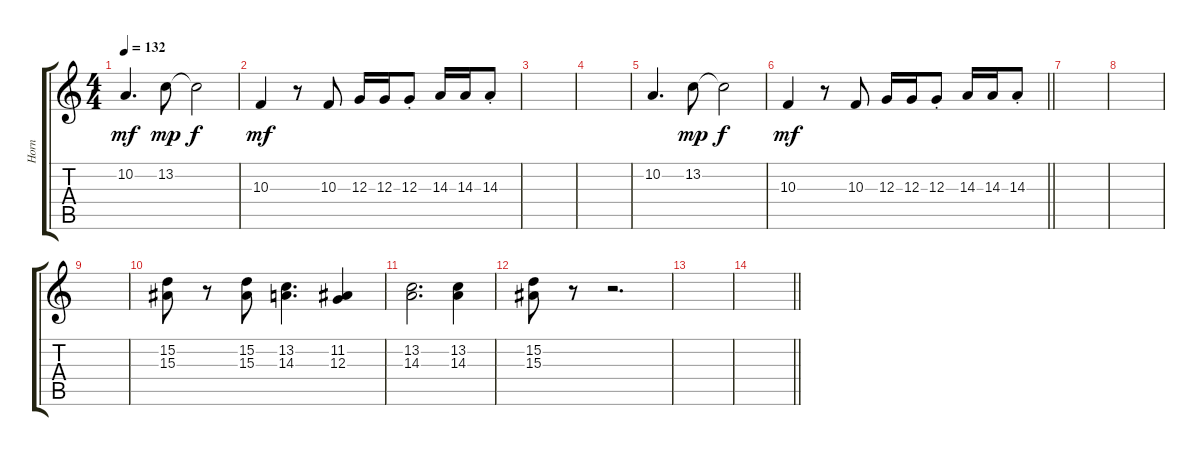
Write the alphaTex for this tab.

\track ("Horn" "Horn") {instrument frenchhorn}
\staff {score tabs}
\tuning (E4 B3 G3 D3 A2 E2) {hide}
\ts (4 4)
\tempo 132
\clef g2
\ks c
10.2.4{d dy mf volume 13} 13.2.8{dy mp} 13.2{t}.2{dy f} |
10.3.4{dy mf} r.8 10.3.8 12.3.16 12.3.16 12.3{st}.8 14.3.16 14.3.16 14.3{st}.8 |
|
|
10.2.4{d volume 13} 13.2.8{dy mp} 13.2{t}.2{dy f} |
\barLineRight lightlight
10.3.4{dy mf} r.8 10.3.8 12.3.16 12.3.16 12.3{st}.8 14.3.16 14.3.16 14.3{st}.8 |
\section ("" "")
|
|
|
(15.2 15.3).8 r.8 (15.2 15.3).8 (13.2 14.3).4{d} (11.2 12.3).4 |
(13.2 14.3).2{d} (13.2 14.3).4 |
(15.2 15.3).8 r.8 r.2{d} |
|
\barLineRight lightlight
